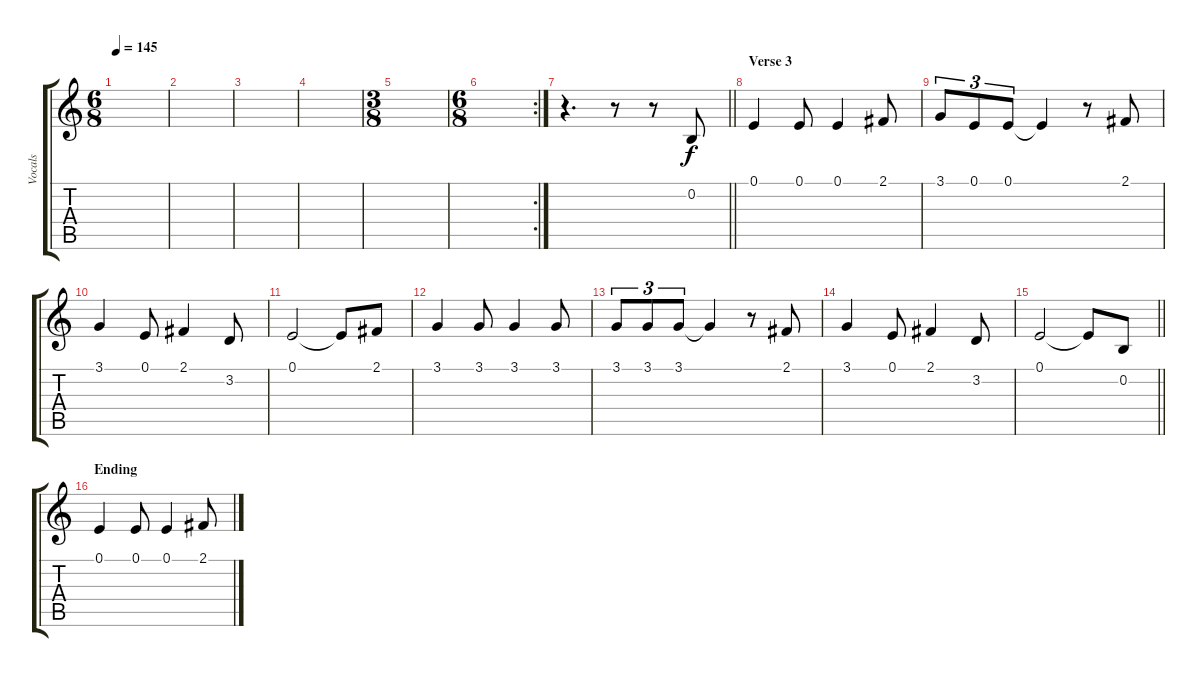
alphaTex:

\track ("Vocals" "Vocals") {instrument harmonica}
\staff {score tabs}
\tuning (E4 B3 G3 D3 A2 E2) {hide}
\ts (6 8)
\tempo 145
\clef g2
\ks c
|
|
|
|
\ts (3 8)
|
\rc 2
\ts (6 8)
|
\barLineRight lightlight
r.4{d} r.8 r.8 0.2.8 |
\section ("" "Verse 3")
0.1.4 0.1.8 0.1.4 2.1.8 |
3.1.8{tu (3 2)} 0.1.8{tu (3 2)} 0.1.8{tu (3 2)} 0.1{t}.4 r.8 2.1.8 |
3.1.4 0.1.8 2.1.4 3.2.8 |
0.1.2 0.1{t}.8 2.1.8 |
3.1.4 3.1.8 3.1.4 3.1.8 |
3.1.8{tu (3 2)} 3.1.8{tu (3 2)} 3.1.8{tu (3 2)} 3.1{t}.4 r.8 2.1.8 |
3.1.4 0.1.8 2.1.4 3.2.8 |
\barLineRight lightlight
0.1.2 0.1{t}.8 0.2.8 |
\section ("" "Ending")
0.1.4 0.1.8 0.1.4 2.1.8
